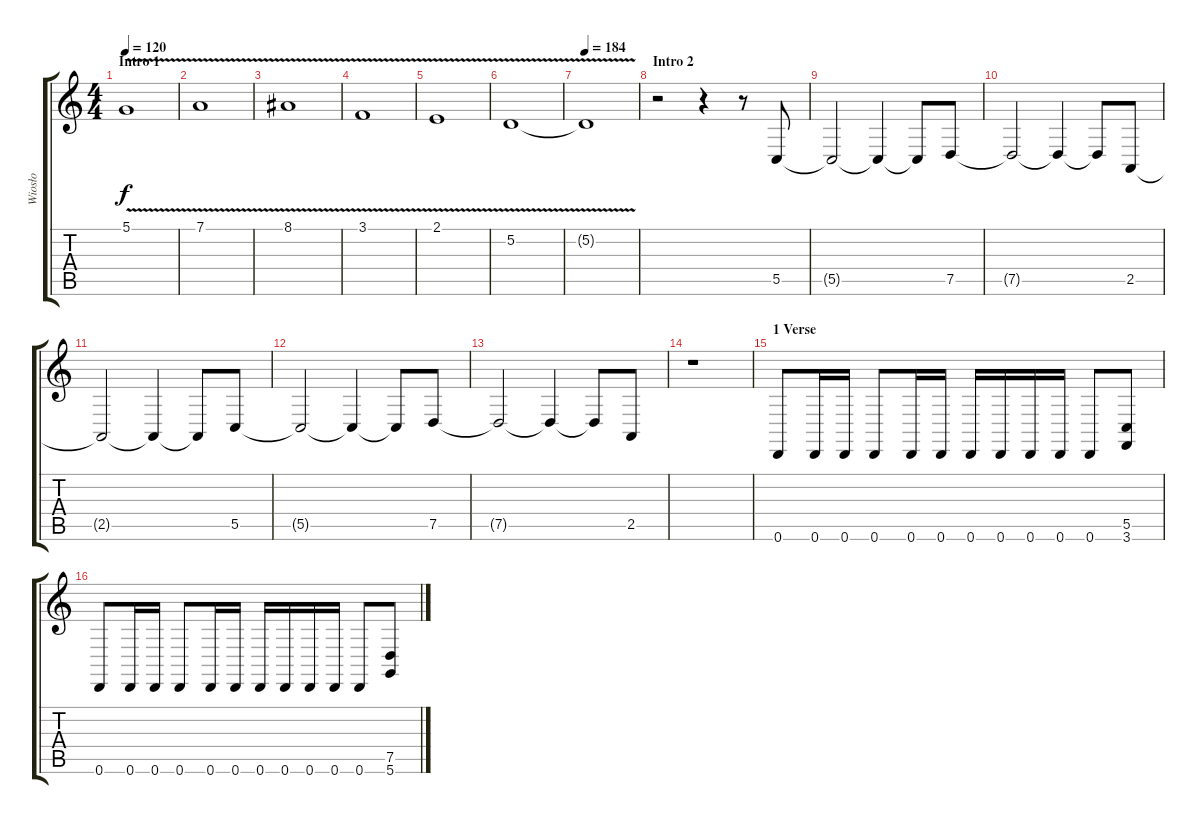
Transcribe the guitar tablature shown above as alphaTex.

\track ("Wiosło" "Wiosło") {instrument cello}
\staff {score tabs}
\tuning (D4 A3 F3 C3 G2 D2) {hide}
\ts (4 4)
\section ("" "Intro 1")
\tempo 120
\clef g2
\ks c
5.1{v}.1{dy f instrument cello} |
7.1{v}.1 |
8.1{v}.1 |
3.1{v}.1 |
2.1{v}.1 |
5.2{v}.1 |
\tempo 184
5.2{t}.1 |
\section ("" "Intro 2")
r.2 r.4 r.8 5.5.8 |
5.5{t}.2 5.5{t}.4 5.5{t}.8 7.5.8 |
7.5{t}.2 7.5{t}.4 7.5{t}.8 2.5.8 |
2.5{t}.2 2.5{t}.4 2.5{t}.8 5.5.8 |
5.5{t}.2 5.5{t}.4 5.5{t}.8 7.5.8 |
7.5{t}.2 7.5{t}.4 7.5{t}.8 2.5.8 |
r.1 |
\section ("" "1 Verse")
0.6.8 0.6.16 0.6.16 0.6.8 0.6.16 0.6.16 0.6.16 0.6.16 0.6.16 0.6.16 0.6.8 (5.5 3.6).8 |
0.6.8 0.6.16 0.6.16 0.6.8 0.6.16 0.6.16 0.6.16 0.6.16 0.6.16 0.6.16 0.6.8 (7.5 5.6).8
